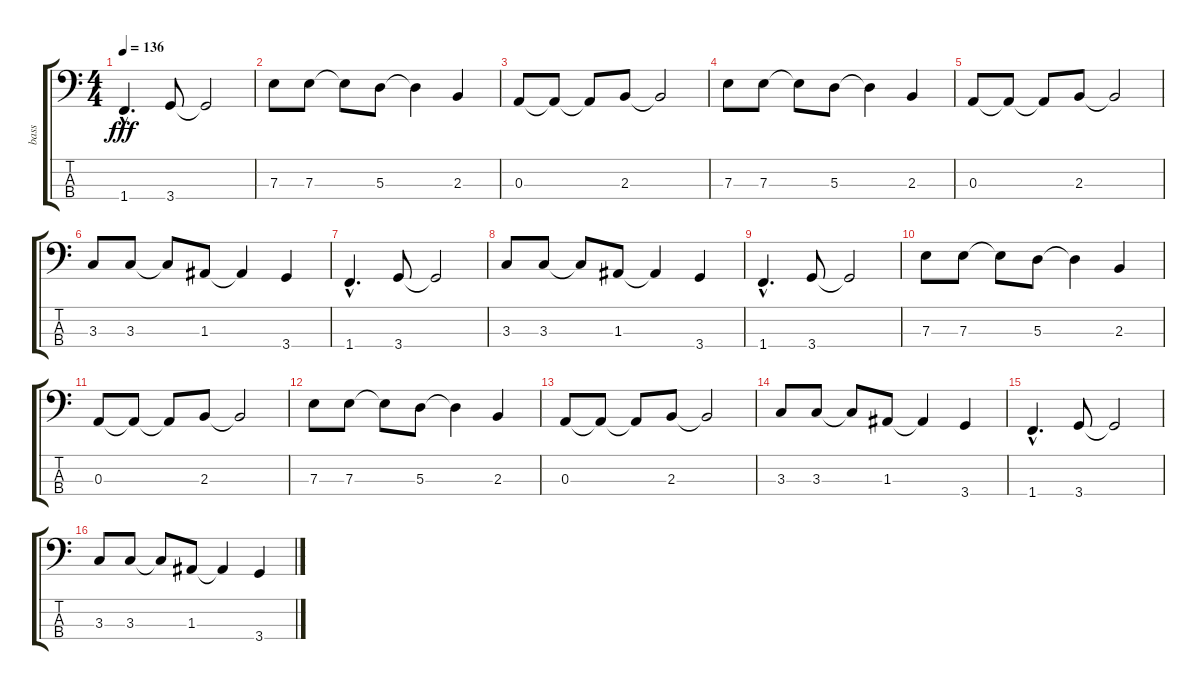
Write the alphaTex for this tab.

\track ("bass" "bass") {instrument electricbassfinger}
\staff {score tabs}
\tuning (G2 D2 A1 E1) {hide}
\ts (4 4)
\tempo 136
\clef f4
\ks c
1.4{hac}.4{d dy fff} 3.4.8 3.4{t}.2 |
7.3.8 7.3.8 7.3{t}.8 5.3.8 5.3{t}.4 2.3.4 |
0.3.8 0.3{t}.8 0.3{t}.8 2.3.8 2.3{t}.2 |
7.3.8 7.3.8 7.3{t}.8 5.3.8 5.3{t}.4 2.3.4 |
0.3.8 0.3{t}.8 0.3{t}.8 2.3.8 2.3{t}.2 |
3.3.8 3.3.8 3.3{t}.8 1.3.8 1.3{t}.4 3.4.4 |
1.4{hac}.4{d} 3.4.8 3.4{t}.2 |
3.3.8 3.3.8 3.3{t}.8 1.3.8 1.3{t}.4 3.4.4 |
1.4{hac}.4{d} 3.4.8 3.4{t}.2 |
7.3.8 7.3.8 7.3{t}.8 5.3.8 5.3{t}.4 2.3.4 |
0.3.8 0.3{t}.8 0.3{t}.8 2.3.8 2.3{t}.2 |
7.3.8 7.3.8 7.3{t}.8 5.3.8 5.3{t}.4 2.3.4 |
0.3.8 0.3{t}.8 0.3{t}.8 2.3.8 2.3{t}.2 |
3.3.8 3.3.8 3.3{t}.8 1.3.8 1.3{t}.4 3.4.4 |
1.4{hac}.4{d} 3.4.8 3.4{t}.2 |
3.3.8 3.3.8 3.3{t}.8 1.3.8 1.3{t}.4 3.4.4
